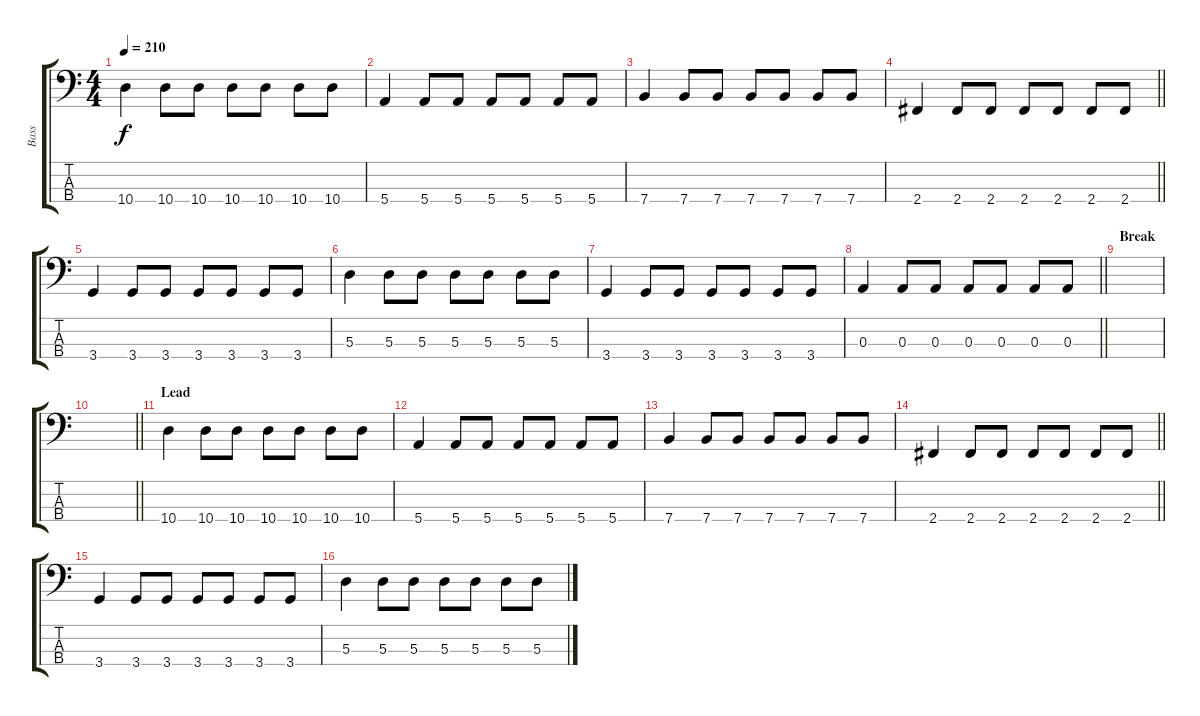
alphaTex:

\track ("Bass" "Bass") {instrument electricbassfinger}
\staff {score tabs}
\tuning (G2 D2 A1 E1) {hide}
\ts (4 4)
\tempo 210
\clef f4
\ks c
10.4.4{dy f} 10.4.8 10.4.8 10.4.8 10.4.8 10.4.8 10.4.8 |
5.4.4 5.4.8 5.4.8 5.4.8 5.4.8 5.4.8 5.4.8 |
7.4.4 7.4.8 7.4.8 7.4.8 7.4.8 7.4.8 7.4.8 |
\barLineRight lightlight
2.4.4 2.4.8 2.4.8 2.4.8 2.4.8 2.4.8 2.4.8 |
3.4.4 3.4.8 3.4.8 3.4.8 3.4.8 3.4.8 3.4.8 |
5.3.4 5.3.8 5.3.8 5.3.8 5.3.8 5.3.8 5.3.8 |
3.4.4 3.4.8 3.4.8 3.4.8 3.4.8 3.4.8 3.4.8 |
\barLineRight lightlight
0.3.4 0.3.8 0.3.8 0.3.8 0.3.8 0.3.8 0.3.8 |
\section ("" "Break")
|
\barLineRight lightlight
|
\section ("" "Lead")
10.4.4 10.4.8 10.4.8 10.4.8 10.4.8 10.4.8 10.4.8 |
5.4.4 5.4.8 5.4.8 5.4.8 5.4.8 5.4.8 5.4.8 |
7.4.4 7.4.8 7.4.8 7.4.8 7.4.8 7.4.8 7.4.8 |
\barLineRight lightlight
2.4.4 2.4.8 2.4.8 2.4.8 2.4.8 2.4.8 2.4.8 |
3.4.4 3.4.8 3.4.8 3.4.8 3.4.8 3.4.8 3.4.8 |
5.3.4 5.3.8 5.3.8 5.3.8 5.3.8 5.3.8 5.3.8
